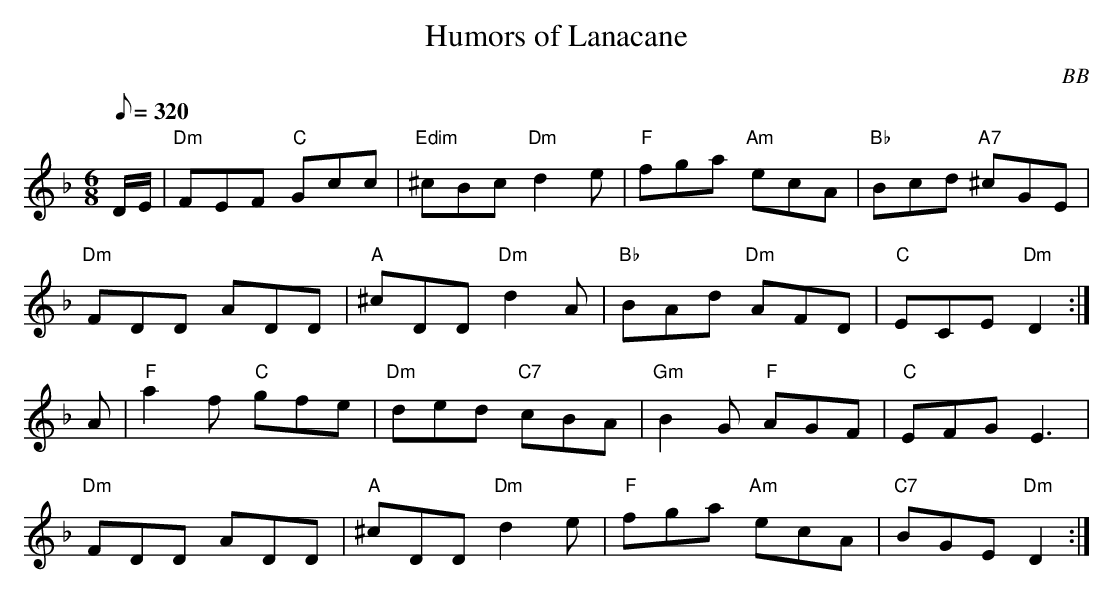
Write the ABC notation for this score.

X:1
T: Humors of Lanacane
C: BB
Q: 1/8=320
M: 6/8
L: 1/8
K: Dm
D/E/|"Dm"FEF "C"Gcc|"Edim"^cBc "Dm"d2 e|"F"fga "Am"ecA|"Bb"Bcd "A7"^cGE|
"Dm"FDD ADD | "A"^cDD "Dm"d2 A | "Bb"BAd "Dm"AFD | "C"ECE "Dm"D2 :|
A|"F"a2 f "C"gfe | "Dm"ded "C7"cBA | "Gm"B2 G "F"AGF | "C"EFG E3 |
"Dm"FDD ADD | "A"^cDD "Dm"d2 e | "F"fga "Am"ecA | "C7"BGE "Dm"D2 :|
